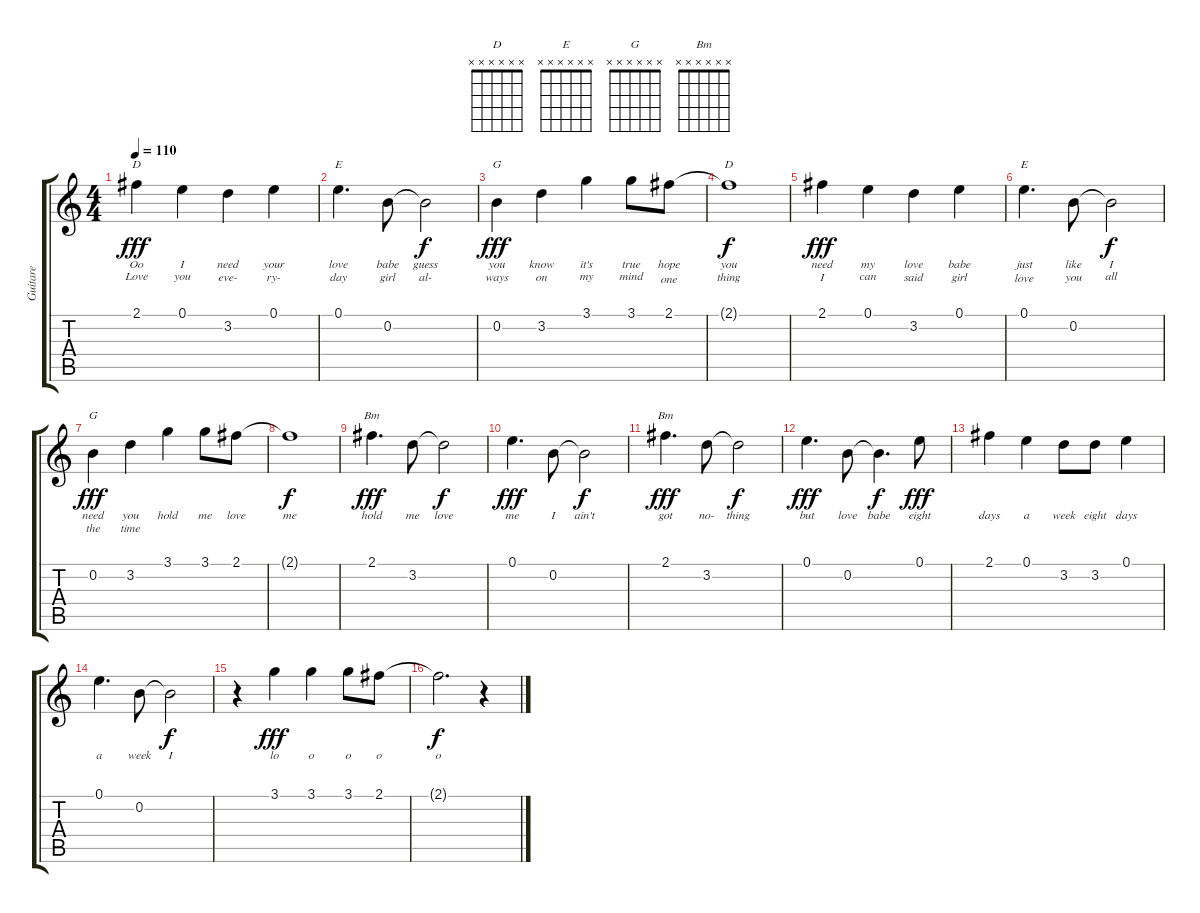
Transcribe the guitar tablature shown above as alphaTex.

\track ("Guitare" "Guitare") {instrument acousticguitarnylon}
\staff {score tabs}
\tuning (E4 B3 G3 D3 A2 E2) {hide}
\chord ("D" 2 3 2 0 x x)
\chord ("E" 0 0 1 2 2 0)
\chord ("G" 3 0 0 0 2 3)
\chord ("D" x x x x x x)
\chord ("E" x x x x x x)
\chord ("G" x x x x x x)
\chord ("Bm" 2 3 4 4 x x)
\chord ("Bm" x x x x x x)
\ts (4 4)
\tempo 110
\clef g2
\ks c
2.1.4{ch "D" lyrics (0 "Oo") lyrics (1 "Love") lyrics (2 "") lyrics (3 "") lyrics (4 "") dy fff instrument acousticguitarnylon} 0.1.4{lyrics (0 "I") lyrics (1 "you") lyrics (2 "") lyrics (3 "") lyrics (4 "")} 3.2.4{lyrics (0 "need") lyrics (1 "eve-") lyrics (2 "") lyrics (3 "") lyrics (4 "")} 0.1.4{lyrics (0 "your") lyrics (1 "ry-") lyrics (2 "") lyrics (3 "") lyrics (4 "")} |
0.1.4{d ch "E" lyrics (0 "love") lyrics (1 "day") lyrics (2 "") lyrics (3 "") lyrics (4 "")} 0.2.8{lyrics (0 "babe") lyrics (1 "girl") lyrics (2 "") lyrics (3 "") lyrics (4 "")} 0.2{t}.2{lyrics (0 "guess") lyrics (1 "al-") lyrics (2 "") lyrics (3 "") lyrics (4 "") dy f} |
0.2.4{ch "G" lyrics (0 "you") lyrics (1 "ways") lyrics (2 "") lyrics (3 "") lyrics (4 "") dy fff} 3.2.4{lyrics (0 "know") lyrics (1 "on") lyrics (2 "") lyrics (3 "") lyrics (4 "")} 3.1.4{lyrics (0 "it's") lyrics (1 "my") lyrics (2 "") lyrics (3 "") lyrics (4 "")} 3.1.8{lyrics (0 "true") lyrics (1 "mind") lyrics (2 "") lyrics (3 "") lyrics (4 "")} 2.1.8{lyrics (0 "hope") lyrics (1 "one") lyrics (2 "") lyrics (3 "") lyrics (4 "")} |
2.1{t}.1{ch "D" lyrics (0 "you") lyrics (1 "thing") lyrics (2 "") lyrics (3 "") lyrics (4 "") dy f} |
2.1.4{lyrics (0 "need") lyrics (1 "I") lyrics (2 "") lyrics (3 "") lyrics (4 "") dy fff} 0.1.4{lyrics (0 "my") lyrics (1 "can") lyrics (2 "") lyrics (3 "") lyrics (4 "")} 3.2.4{lyrics (0 "love") lyrics (1 "said") lyrics (2 "") lyrics (3 "") lyrics (4 "")} 0.1.4{lyrics (0 "babe") lyrics (1 "girl") lyrics (2 "") lyrics (3 "") lyrics (4 "")} |
0.1.4{d ch "E" lyrics (0 "just") lyrics (1 "love") lyrics (2 "") lyrics (3 "") lyrics (4 "")} 0.2.8{lyrics (0 "like") lyrics (1 "you") lyrics (2 "") lyrics (3 "") lyrics (4 "")} 0.2{t}.2{lyrics (0 "I") lyrics (1 "all") lyrics (2 "") lyrics (3 "") lyrics (4 "") dy f} |
0.2.4{ch "G" lyrics (0 "need") lyrics (1 "the") lyrics (2 "") lyrics (3 "") lyrics (4 "") dy fff} 3.2.4{lyrics (0 "you") lyrics (1 "time") lyrics (2 "") lyrics (3 "") lyrics (4 "")} 3.1.4{lyrics (0 "hold") lyrics (1 "") lyrics (2 "") lyrics (3 "") lyrics (4 "")} 3.1.8{lyrics (0 "me") lyrics (1 "") lyrics (2 "") lyrics (3 "") lyrics (4 "")} 2.1.8{lyrics (0 "love") lyrics (1 "") lyrics (2 "") lyrics (3 "") lyrics (4 "")} |
2.1{t}.1{lyrics (0 "me") lyrics (1 "") lyrics (2 "") lyrics (3 "") lyrics (4 "") dy f} |
2.1.4{d ch "Bm" lyrics (0 "hold") lyrics (1 "") lyrics (2 "") lyrics (3 "") lyrics (4 "") dy fff} 3.2.8{lyrics (0 "me") lyrics (1 "") lyrics (2 "") lyrics (3 "") lyrics (4 "")} 3.2{t}.2{lyrics (0 "love") lyrics (1 "") lyrics (2 "") lyrics (3 "") lyrics (4 "") dy f} |
0.1.4{d lyrics (0 "me") lyrics (1 "") lyrics (2 "") lyrics (3 "") lyrics (4 "") dy fff} 0.2.8{lyrics (0 "I") lyrics (1 "") lyrics (2 "") lyrics (3 "") lyrics (4 "")} 0.2{t}.2{lyrics (0 "ain't") lyrics (1 "") lyrics (2 "") lyrics (3 "") lyrics (4 "") dy f} |
2.1.4{d ch "Bm" lyrics (0 "got") lyrics (1 "") lyrics (2 "") lyrics (3 "") lyrics (4 "") dy fff} 3.2.8{lyrics (0 "no-") lyrics (1 "") lyrics (2 "") lyrics (3 "") lyrics (4 "")} 3.2{t}.2{lyrics (0 "thing") lyrics (1 "") lyrics (2 "") lyrics (3 "") lyrics (4 "") dy f} |
0.1.4{d lyrics (0 "but") lyrics (1 "") lyrics (2 "") lyrics (3 "") lyrics (4 "") dy fff} 0.2.8{lyrics (0 "love") lyrics (1 "") lyrics (2 "") lyrics (3 "") lyrics (4 "")} 0.2{t}.4{d lyrics (0 "babe") lyrics (1 "") lyrics (2 "") lyrics (3 "") lyrics (4 "") dy f} 0.1.8{lyrics (0 "eight") lyrics (1 "") lyrics (2 "") lyrics (3 "") lyrics (4 "") dy fff} |
2.1.4{lyrics (0 "days") lyrics (1 "") lyrics (2 "") lyrics (3 "") lyrics (4 "")} 0.1.4{lyrics (0 "a") lyrics (1 "") lyrics (2 "") lyrics (3 "") lyrics (4 "")} 3.2.8{lyrics (0 "week") lyrics (1 "") lyrics (2 "") lyrics (3 "") lyrics (4 "")} 3.2.8{lyrics (0 "eight") lyrics (1 "") lyrics (2 "") lyrics (3 "") lyrics (4 "")} 0.1.4{lyrics (0 "days") lyrics (1 "") lyrics (2 "") lyrics (3 "") lyrics (4 "")} |
0.1.4{d lyrics (0 "a") lyrics (1 "") lyrics (2 "") lyrics (3 "") lyrics (4 "")} 0.2.8{lyrics (0 "week") lyrics (1 "") lyrics (2 "") lyrics (3 "") lyrics (4 "")} 0.2{t}.2{lyrics (0 "I") lyrics (1 "") lyrics (2 "") lyrics (3 "") lyrics (4 "") dy f} |
r.4 3.1.4{lyrics (0 "lo") lyrics (1 "") lyrics (2 "") lyrics (3 "") lyrics (4 "") dy fff} 3.1.4{lyrics (0 "o") lyrics (1 "") lyrics (2 "") lyrics (3 "") lyrics (4 "")} 3.1.8{lyrics (0 "o") lyrics (1 "") lyrics (2 "") lyrics (3 "") lyrics (4 "")} 2.1.8{lyrics (0 "o") lyrics (1 "") lyrics (2 "") lyrics (3 "") lyrics (4 "")} |
2.1{t}.2{d lyrics (0 "o") lyrics (1 "") lyrics (2 "") lyrics (3 "") lyrics (4 "") dy f} r.4
